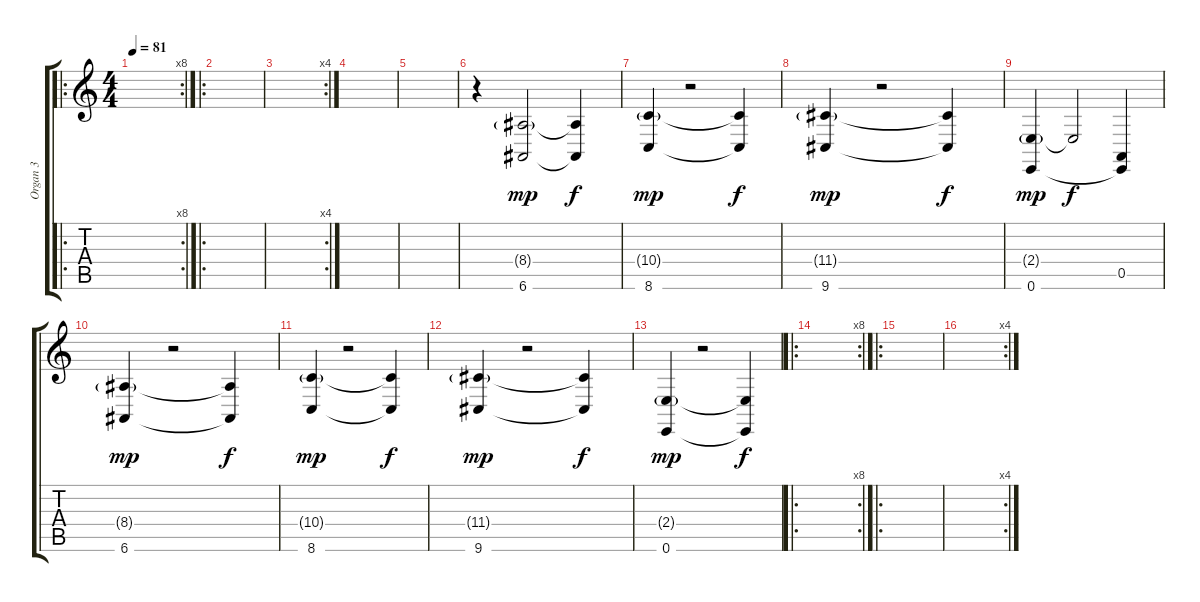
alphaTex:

\track ("Organ 3" "Organ 3") {instrument rockorgan}
\staff {score tabs}
\tuning (E4 B3 G3 D3 A2 E2) {hide}
\ro
\rc 8
\ts (4 4)
\tempo 81
\clef g2
\ks c
|
\ro
|
\rc 4
|
|
|
r.4 (8.4{g} 6.6).2{dy mp} (8.4{t} 6.6{t}).4{dy f} |
(10.4{g} 8.6).4{dy mp} r.2 (10.4{t} 8.6{t}).4{dy f} |
(11.4{g} 9.6).4{dy mp} r.2 (11.4{t} 9.6{t}).4{dy f} |
(2.4{g} 0.6).4{dy mp} 2.4{t}.2{dy f} (0.5 0.6{t}).4 |
(8.4{g} 6.6).4{dy mp} r.2 (8.4{t} 6.6{t}).4{dy f} |
(10.4{g} 8.6).4{dy mp} r.2 (10.4{t} 8.6{t}).4{dy f} |
(11.4{g} 9.6).4{dy mp} r.2 (11.4{t} 9.6{t}).4{dy f} |
(2.4{g} 0.6).4{dy mp} r.2 (2.4{t} 0.6{t}).4{dy f} |
\ro
\rc 8
|
\ro
|
\rc 4
